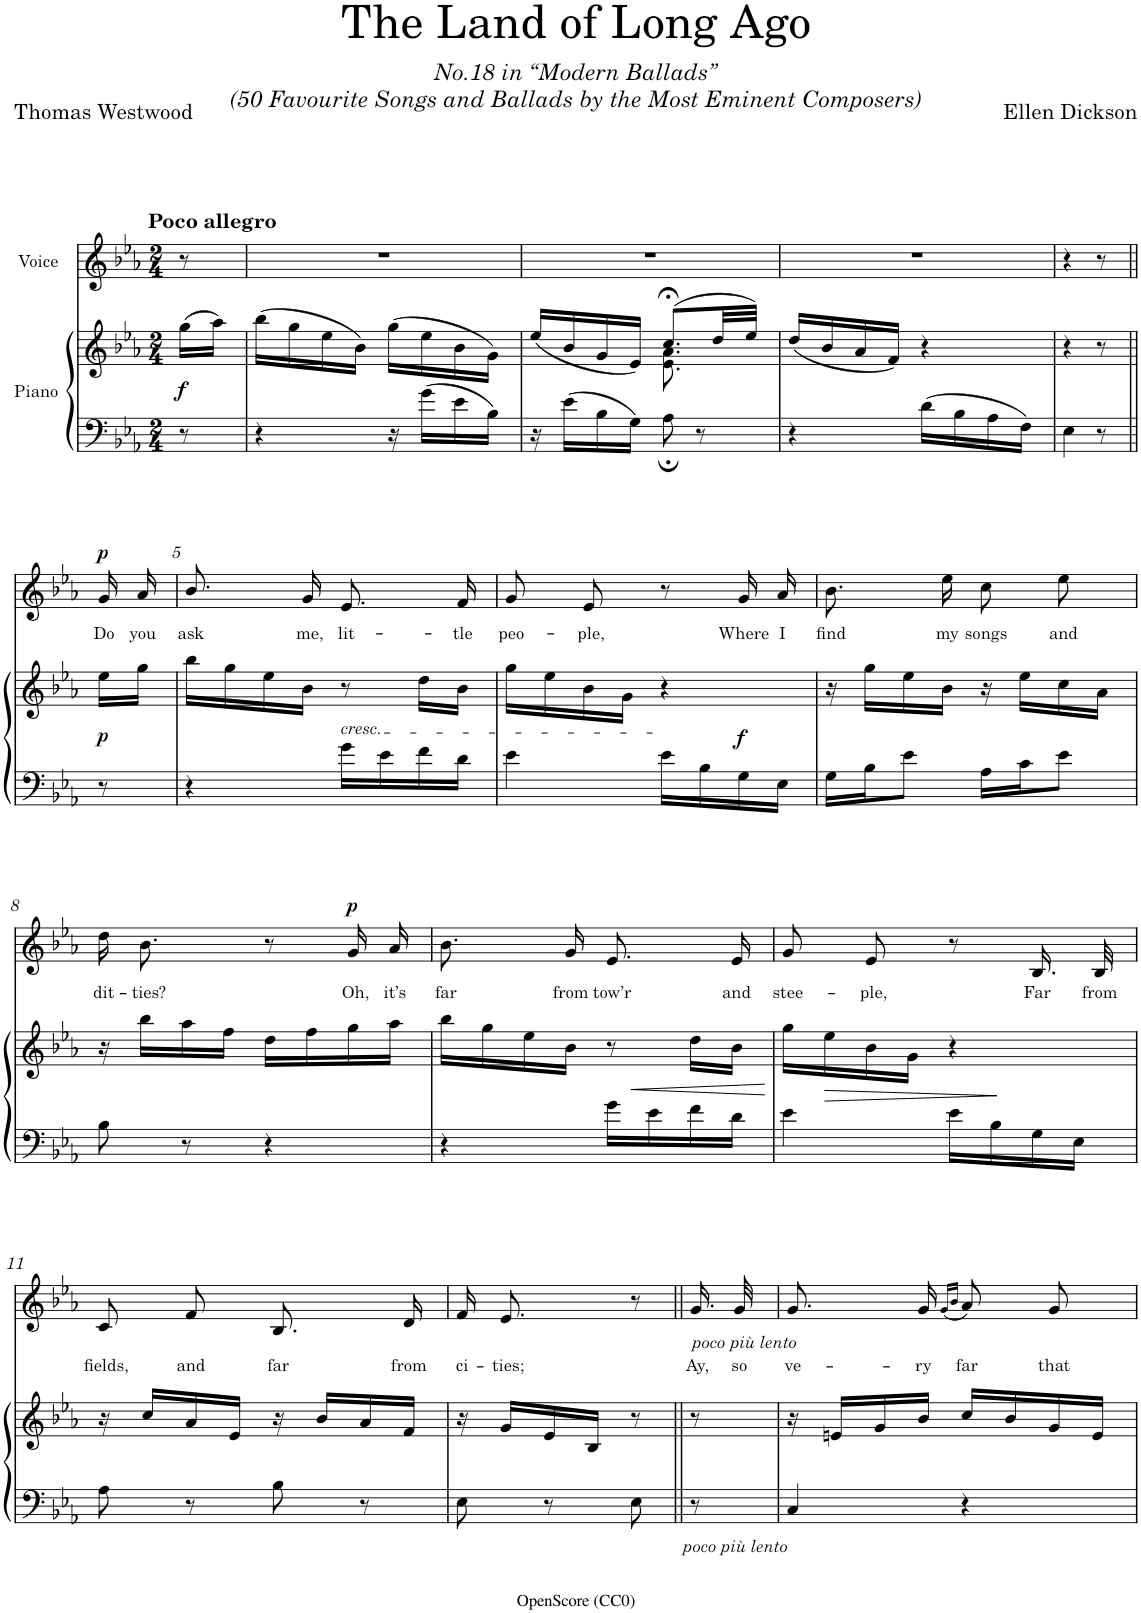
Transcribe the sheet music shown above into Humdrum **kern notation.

**kern	**kern	**dynam	**kern	**text	**dynam
*part2	*part2	*part2	*part1	*part1	*part1
*staff3	*staff2	*staff2/3	*staff1	*staff1	*staff1
*I"Piano	*	*	*I"Voice	*	*
*I'Pno	*	*	*	*	*
*clefF4	*clefG2	*	*clefG2	*	*
*k[b-e-a-]	*k[b-e-a-]	*	*k[b-e-a-]	*	*
*M2/4	*M2/4	*	*M2/4	*	*
=	=	=	=	=	=
!	!	!	!LO:TX:a:B:t=Poco allegro	!	!
!	!	!LO:DY:b	!	!	!
8r	(16gg\LL	f	8r	.	.
.	16aa-\JJ)	.	.	.	.
=1	=1	=1	=1	=1	=1
4r	(16bb-\LL	.	2r	.	.
.	16gg\	.	.	.	.
.	16ee-\	.	.	.	.
.	16b-\JJ)	.	.	.	.
16r	(16gg\LL	.	.	.	.
16g\LL	16ee-\	.	.	.	.
16e-\	16b-\	.	.	.	.
16B-\JJ	16g\JJ)	.	.	.	.
=2	=2	=2	=2	=2	=2
*	*^	*	*	*	*
16r	(16ee-/LL	4ryy	.	2r	.	.
16e-\LL	16b-/	.	.	.	.	.
16B-\	16g/	.	.	.	.	.
16G\JJ	16e-/JJ)	.	.	.	.	.
8A-;\	(>8.cc;</L	8.e-\ 8.a-\	.	.	.	.
8r	.	.	.	.	.	.
.	32dd/LL	16ryy	.	.	.	.
.	32ee-/JJJ)	.	.	.	.	.
*	*v	*v	*	*	*	*
=3	=3	=3	=3	=3	=3
4r	(16dd/LL	.	2r	.	.
.	16b-/	.	.	.	.
.	16a-/	.	.	.	.
.	16f/JJ)	.	.	.	.
16d\LL	4r	.	.	.	.
16B-\	.	.	.	.	.
16A-\	.	.	.	.	.
16F\JJ	.	.	.	.	.
=4	=4	=4	=4	=4	=4
4E-\	4r	.	4r	.	.
8r	8r	.	8r	.	.
!!LO:LB:g=z
=4X1||	=4X1||	=4X1||	=4X1||	=4X1||	=4X1||
!	!	!LO:DY:b	!	!LO:LY:b	!LO:DY:a
8r	16ee-\LL	p	16g/	Do	p
!	!	!	!	!LO:LY:b	!
.	16gg\JJ	.	16a-/	you	.
=5	=5	=5	=5	=5	=5
!	!	!	!	!LO:LY:b	!
4r	16bb-\LL	.	8.b-/	ask	.
.	16gg\	.	.	.	.
.	16ee-\	.	.	.	.
!	!	!	!	!LO:LY:b	!
.	16b-\JJ	.	16g/	me,	.
!	!LO:TX:b:i:t=cresc.	!	!	!	!
!	!	!	!	!LO:LY:b	!
16g\LL	8r	.	8.e-/	lit-	.
16e-\	.	.	.	.	.
16f\	16dd\LL	.	.	.	.
!	!	!	!	!LO:LY:b	!
16d\JJ	16b-\JJ	.	16f/	-tle	.
=6	=6	=6	=6	=6	=6
!	!	!	!	!LO:LY:b	!
4e-\	16gg\LL	.	8g/	peo-	.
.	16ee-\	.	.	.	.
!	!	!	!	!LO:LY:b	!
.	16b-\	.	8e-/	-ple,	.
.	16g\JJ	.	.	.	.
16e-\LL	4r	.	8r	.	.
16B-\	.	.	.	.	.
!	!	!LO:DY:a=2	!	!LO:LY:b	!
16G\	.	f	16g/	Where	.
!	!	!	!	!LO:LY:b	!
16E-\JJ	.	.	16a-/	I	.
=7	=7	=7	=7	=7	=7
!	!	!	!	!LO:LY:b	!
16G\LL	16r	.	8.b-\	find	.
16B-\J	16gg\LL	.	.	.	.
8e-\J	16ee-\	.	.	.	.
!	!	!	!	!LO:LY:b	!
.	16b-\JJ	.	16ee-\	my	.
!	!	!	!	!LO:LY:b	!
16A-\LL	16r	.	8cc\	songs	.
16c\J	16ee-\LL	.	.	.	.
!	!	!	!	!LO:LY:b	!
8e-\J	16cc\	.	8ee-\	and	.
.	16a-\JJ	.	.	.	.
!!LO:LB:g=z
=8	=8	=8	=8	=8	=8
!	!	!	!	!LO:LY:b	!
8B-\	16r	.	16dd\	dit-	.
!	!	!	!	!LO:LY:b	!
.	16bb-\LL	.	8.b-\	-ties?	.
8r	16aa-\	.	.	.	.
.	16ff\JJ	.	.	.	.
4r	16dd\LL	.	8r	.	.
.	16ff\	.	.	.	.
!	!	!	!	!LO:LY:b	!LO:DY:a
.	16gg\	.	16g/	Oh,	p
!	!	!	!	!LO:LY:b	!
.	16aa-\JJ	.	16a-/	it’s	.
=9	=9	=9	=9	=9	=9
!	!	!	!	!LO:LY:b	!
4r	16bb-\LL	.	8.b-\	far	.
.	16gg\	.	.	.	.
.	16ee-\	.	.	.	.
!	!	!	!	!LO:LY:b	!
.	16b-\JJ	.	16g/	from	.
!	!	!LO:HP:b	!	!LO:LY:b	!
16g\LL	8r	<	8.e-/	tow’r	.
16e-\	.	.	.	.	.
16f\	16dd\LL	.	.	.	.
!	!	!	!	!LO:LY:b	!
16d\JJ	16b-\JJ	.	16e-/	and	.
.	.	[	.	.	.
=10	=10	=10	=10	=10	=10
!	!	!	!	!LO:LY:b	!
4e-\	16gg\LL	.	8g/	stee-	.
!	!	!LO:HP:b	!	!	!
.	16ee-\	>	.	.	.
!	!	!	!	!LO:LY:b	!
.	16b-\	.	8e-/	-ple,	.
.	16g\JJ	.	.	.	.
16e-\LL	4r	]	8r	.	.
16B-\	.	.	.	.	.
!	!	!	!	!LO:LY:b	!
16G\	.	.	16.B-/	Far	.
16E-\JJ	.	.	.	.	.
!	!	!	!	!LO:LY:b	!
.	.	.	32B-/	from	.
!!LO:LB:g=z
=11	=11	=11	=11	=11	=11
!	!	!	!	!LO:LY:b	!
8A-\	16r	.	8c/	fields,	.
.	16cc/LL	.	.	.	.
!	!	!	!	!LO:LY:b	!
8r	16a-/	.	8f/	and	.
.	16e-/JJ	.	.	.	.
!	!	!	!	!LO:LY:b	!
8B-\	16r	.	8.B-/	far	.
.	16b-/LL	.	.	.	.
8r	16a-/	.	.	.	.
!	!	!	!	!LO:LY:b	!
.	16f/JJ	.	16d/	from	.
=12	=12	=12	=12	=12	=12
!	!	!	!	!LO:LY:b	!
8E-\	16r	.	16f/	ci-	.
!	!	!	!	!LO:LY:b	!
.	16g/LL	.	8.e-/	-ties;	.
8r	16e-/	.	.	.	.
.	16B-/JJ	.	.	.	.
8E-\	8r	.	8r	.	.
=12X2||	=12X2||	=12X2||	=12X2||	=12X2||	=12X2||
!	!	!	!LO:TX:b:i:t=poco più lento	!	!
!LO:TX:b:i:t=poco più lento	!	!	!	!	!
!	!	!	!	!LO:LY:b	!
8r	8r	.	16.g/	Ay,	.
!	!	!	!	!LO:LY:b	!
.	.	.	32g/	so	.
=13	=13	=13	=13	=13	=13
!	!	!	!	!LO:LY:b	!
4C/	16r	.	8.g/	ve-	.
.	16en/LL	.	.	.	.
.	16g/	.	.	.	.
!	!	!	!	!LO:LY:b	!
.	16b-/JJ	.	16g/	-ry	.
.	.	.	(16qg/LL	.	.
.	.	.	16qb-/JJ	.	.
!	!	!	!	!LO:LY:b	!
4r	16cc/LL	.	8a-/)	far	.
.	16b-/	.	.	.	.
!	!	!	!	!LO:LY:b	!
.	16g/	.	8g/	that	.
.	16e/JJ	.	.	.	.
=	=	=	=	=	=
*-	*-	*-	*-	*-	*-
